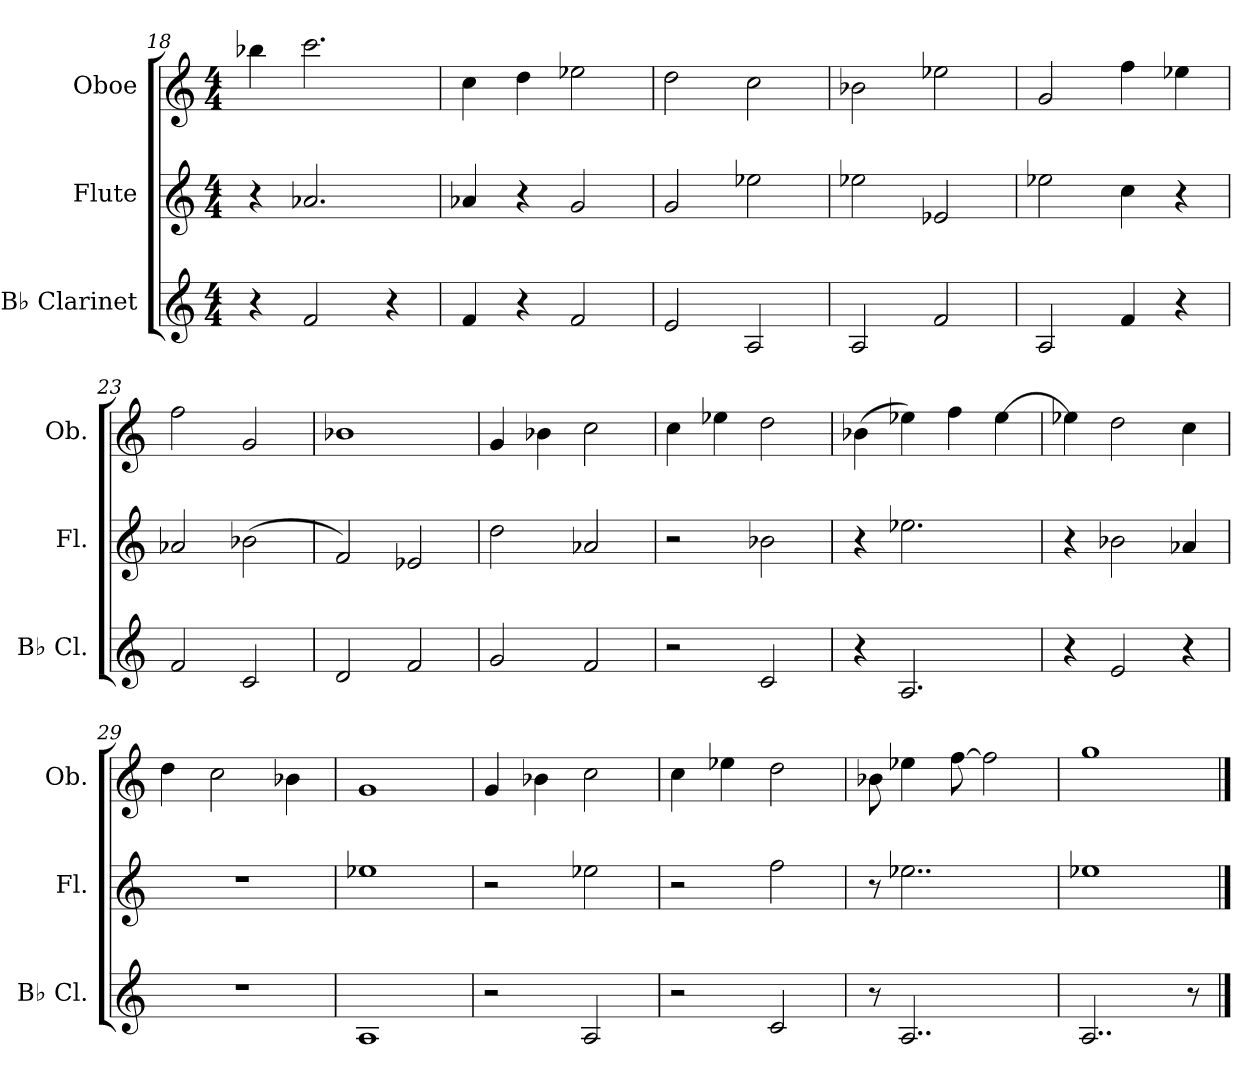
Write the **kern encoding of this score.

**kern	**kern	**kern
*part3	*part2	*part1
*staff3	*staff2	*staff1
*I"B♭ Clarinet	*I"Flute	*I"Oboe
*I'B♭ Cl.	*I'Fl.	*I'Ob.
*clefG2	*clefG2	*clefG2
*ITrd1c2	*	*
*k[b-e-]	*k[]	*k[]
*M4/4	*M4/4	*M4/4
=18	=18	=18
4r	4r	4bb-X\
2e-/	2.a-X/	2.ccc\
4r	.	.
!!LO:LB:g=z
=19	=19	=19
4e-/	4a-X/	4cc\
4r	4r	4dd\
2e-/	2g/	2ee-X\
=20	=20	=20
2d/	2g/	2dd\
2G/	2ee-X\	2cc\
=21	=21	=21
2G/	2ee-X\	2b-X\
2e-/	2e-X/	2ee-X\
=22	=22	=22
2G/	2ee-X\	2g/
4e-/	4cc\	4ff\
4r	4r	4ee-X\
=23	=23	=23
2e-/	2a-X/	2ff\
2B-/	(>2b-X\	2g/
=24	=24	=24
2c/	2f/)	1b-X
2e-/	2e-X/	.
=25	=25	=25
2f/	2dd\	4g/
.	.	4b-X\
2e-/	2a-X/	2cc\
=26	=26	=26
2r	2r	4cc\
.	.	4ee-X\
2B-/	2b-X\	2dd\
=27	=27	=27
4r	4r	(>4b-X\
2.G/	2.ee-X\	4ee-X\)
.	.	4ff\
.	.	[4ee-\
=28	=28	=28
4r	4r	4ee-X\]
2d/	2b-X\	2dd\
4r	4a-X/	4cc\
!!LO:LB:g=z
=29	=29	=29
1r	1r	4dd\
.	.	2cc\
.	.	4b-X\
=30	=30	=30
1G	1ee-X	1g
=31	=31	=31
2r	2r	4g/
.	.	4b-X\
2G/	2ee-X\	2cc\
=32	=32	=32
2r	2r	4cc\
.	.	4ee-X\
2B-/	2ff\	2dd\
=33	=33	=33
8r	8r	8b-X\
2..G/	2..ee-X\	4ee-X\
.	.	[8ff\
.	.	2ff\]
=34	=34	=34
2..G/	1ee-X	1gg
8r	.	.
==	==	==
*-	*-	*-
